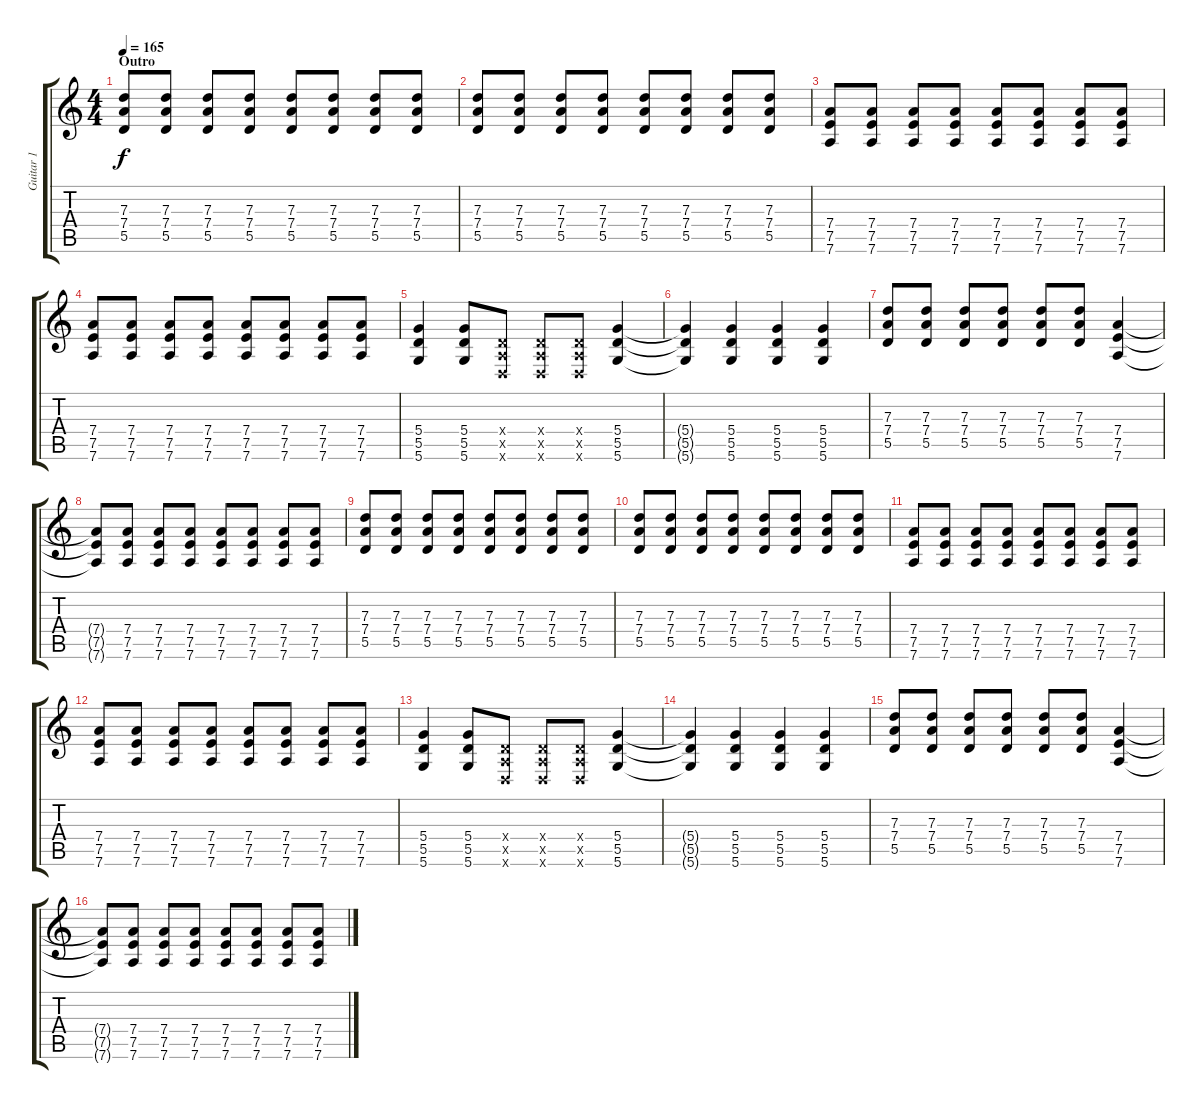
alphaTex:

\track ("Guitar 1" "Guitar 1") {instrument overdrivenguitar}
\staff {score tabs}
\tuning (E4 B3 G3 D3 A2 D2) {hide}
\ts (4 4)
\section ("" "Outro")
\tempo 165
\clef g2
\ks c
(7.3 7.4 5.5).8{dy f} (7.3 7.4 5.5).8 (7.3 7.4 5.5).8 (7.3 7.4 5.5).8 (7.3 7.4 5.5).8 (7.3 7.4 5.5).8 (7.3 7.4 5.5).8 (7.3 7.4 5.5).8 |
(7.3 7.4 5.5).8 (7.3 7.4 5.5).8 (7.3 7.4 5.5).8 (7.3 7.4 5.5).8 (7.3 7.4 5.5).8 (7.3 7.4 5.5).8 (7.3 7.4 5.5).8 (7.3 7.4 5.5).8 |
(7.4 7.5 7.6).8 (7.4 7.5 7.6).8 (7.4 7.5 7.6).8 (7.4 7.5 7.6).8 (7.4 7.5 7.6).8 (7.4 7.5 7.6).8 (7.4 7.5 7.6).8 (7.4 7.5 7.6).8 |
(7.4 7.5 7.6).8 (7.4 7.5 7.6).8 (7.4 7.5 7.6).8 (7.4 7.5 7.6).8 (7.4 7.5 7.6).8 (7.4 7.5 7.6).8 (7.4 7.5 7.6).8 (7.4 7.5 7.6).8 |
(5.4 5.5 5.6).4 (5.4 5.5 5.6).8 (0.4{x} 0.5{x} 0.6{x}).8 (0.4{x} 0.5{x} 0.6{x}).8 (0.4{x} 0.5{x} 0.6{x}).8 (5.4 5.5 5.6).4 |
(5.4{t} 5.5{t} 5.6{t}).4 (5.4 5.5 5.6).4 (5.4 5.5 5.6).4 (5.4 5.5 5.6).4 |
(7.3 7.4 5.5).8 (7.3 7.4 5.5).8 (7.3 7.4 5.5).8 (7.3 7.4 5.5).8 (7.3 7.4 5.5).8 (7.3 7.4 5.5).8 (7.4 7.5 7.6).4 |
(7.4{t} 7.5{t} 7.6{t}).8 (7.4 7.5 7.6).8 (7.4 7.5 7.6).8 (7.4 7.5 7.6).8 (7.4 7.5 7.6).8 (7.4 7.5 7.6).8 (7.4 7.5 7.6).8 (7.4 7.5 7.6).8 |
(7.3 7.4 5.5).8 (7.3 7.4 5.5).8 (7.3 7.4 5.5).8 (7.3 7.4 5.5).8 (7.3 7.4 5.5).8 (7.3 7.4 5.5).8 (7.3 7.4 5.5).8 (7.3 7.4 5.5).8 |
(7.3 7.4 5.5).8 (7.3 7.4 5.5).8 (7.3 7.4 5.5).8 (7.3 7.4 5.5).8 (7.3 7.4 5.5).8 (7.3 7.4 5.5).8 (7.3 7.4 5.5).8 (7.3 7.4 5.5).8 |
(7.4 7.5 7.6).8 (7.4 7.5 7.6).8 (7.4 7.5 7.6).8 (7.4 7.5 7.6).8 (7.4 7.5 7.6).8 (7.4 7.5 7.6).8 (7.4 7.5 7.6).8 (7.4 7.5 7.6).8 |
(7.4 7.5 7.6).8 (7.4 7.5 7.6).8 (7.4 7.5 7.6).8 (7.4 7.5 7.6).8 (7.4 7.5 7.6).8 (7.4 7.5 7.6).8 (7.4 7.5 7.6).8 (7.4 7.5 7.6).8 |
(5.4 5.5 5.6).4 (5.4 5.5 5.6).8 (0.4{x} 0.5{x} 0.6{x}).8 (0.4{x} 0.5{x} 0.6{x}).8 (0.4{x} 0.5{x} 0.6{x}).8 (5.4 5.5 5.6).4 |
(5.4{t} 5.5{t} 5.6{t}).4 (5.4 5.5 5.6).4 (5.4 5.5 5.6).4 (5.4 5.5 5.6).4 |
(7.3 7.4 5.5).8 (7.3 7.4 5.5).8 (7.3 7.4 5.5).8 (7.3 7.4 5.5).8 (7.3 7.4 5.5).8 (7.3 7.4 5.5).8 (7.4 7.5 7.6).4 |
(7.4{t} 7.5{t} 7.6{t}).8 (7.4 7.5 7.6).8 (7.4 7.5 7.6).8 (7.4 7.5 7.6).8 (7.4 7.5 7.6).8 (7.4 7.5 7.6).8 (7.4 7.5 7.6).8 (7.4 7.5 7.6).8
